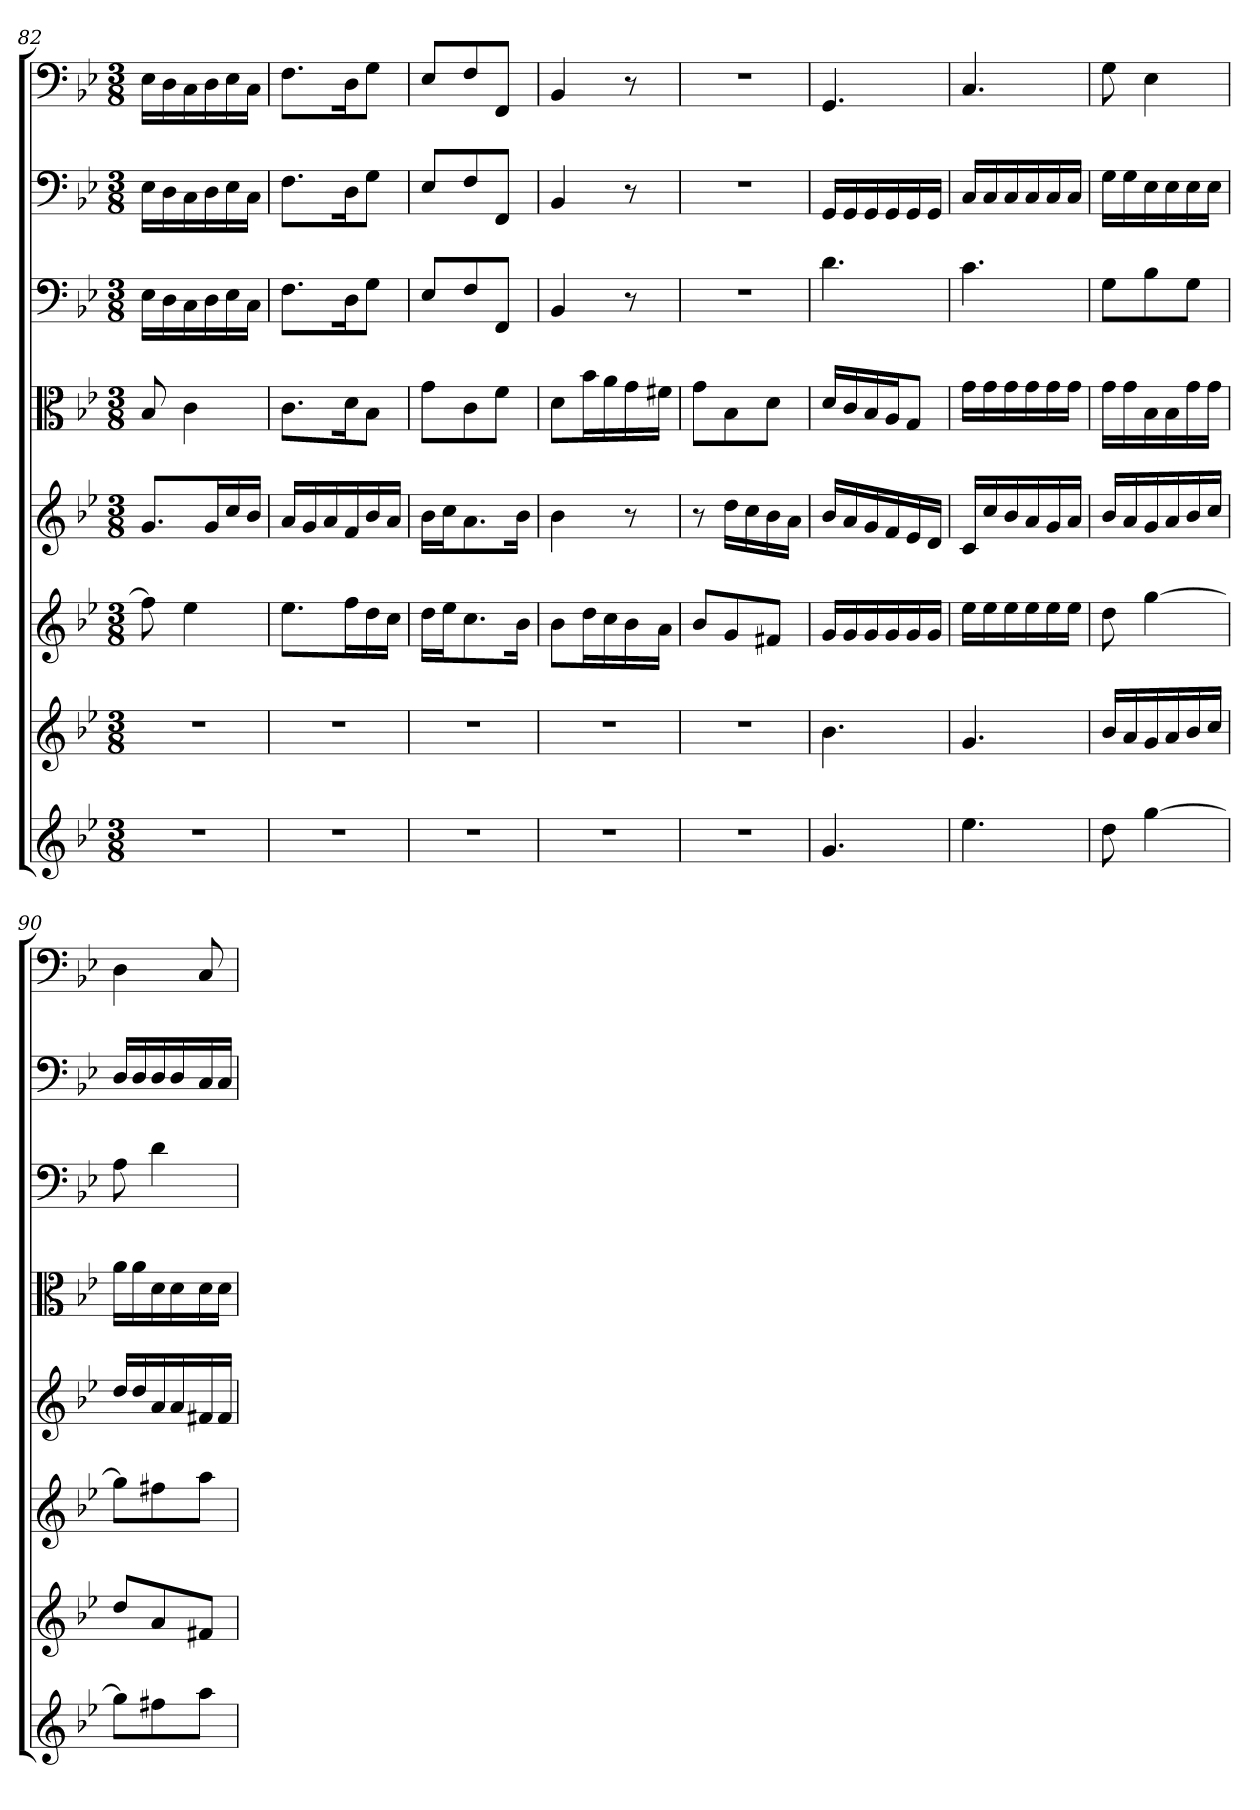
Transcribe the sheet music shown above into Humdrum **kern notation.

**kern	**kern	**kern	**kern	**kern	**kern	**kern	**kern
*part8	*part7	*part6	*part5	*part4	*part3	*part2	*part1
*staff8	*staff7	*staff6	*staff5	*staff4	*staff3	*staff2	*staff1
*clefG2	*clefG2	*clefG2	*clefG2	*clefC3	*clefF4	*clefF4	*clefF4
*k[b-e-]	*k[b-e-]	*k[b-e-]	*k[b-e-]	*k[b-e-]	*k[b-e-]	*k[b-e-]	*k[b-e-]
*g:	*g:	*g:	*g:	*g:	*g:	*g:	*g:
*M3/8	*M3/8	*M3/8	*M3/8	*M3/8	*M3/8	*M3/8	*M3/8
=82	=82	=82	=82	=82	=82	=82	=82
4.r	4.r	8ff\]	8.g/L	8B-/	16E-\LL	16E-\LL	16E-\LL
.	.	.	.	.	16D\	16D\	16D\
.	.	4ee-\	.	4c\	16C\	16C\	16C\
.	.	.	16g/L	.	16D\	16D\	16D\
.	.	.	16cc/	.	16E-\	16E-\	16E-\
.	.	.	16b-/JJ	.	16C\JJ	16C\JJ	16C\JJ
=83	=83	=83	=83	=83	=83	=83	=83
4.r	4.r	8.ee-\L	16a/LL	8.c\L	8.F\L	8.F\L	8.F\L
.	.	.	16g/	.	.	.	.
.	.	.	16a/	.	.	.	.
.	.	16ff\L	16f/	16d\K	16D\K	16D\K	16D\K
.	.	16dd\	16b-/	8B-\J	8G\J	8G\J	8G\J
.	.	16cc\JJ	16a/JJ	.	.	.	.
=84	=84	=84	=84	=84	=84	=84	=84
4.r	4.r	16dd\LL	16b-\LL	8g\L	8E-/L	8E-/L	8E-/L
.	.	16ee-\J	16cc\J	.	.	.	.
.	.	8.cc\	8.a\	8c\	8F/	8F/	8F/
.	.	.	.	8f\J	8FF/J	8FF/J	8FF/J
.	.	16b-\Jk	16b-\Jk	.	.	.	.
=85	=85	=85	=85	=85	=85	=85	=85
4.r	4.r	8b-\L	4b-\	8d\L	4BB-/	4BB-/	4BB-/
.	.	16dd\L	.	16b-\L	.	.	.
.	.	16cc\	.	16a\	.	.	.
.	.	16b-\	8r	16g\	8r	8r	8r
.	.	16a\JJ	.	16f#X\JJ	.	.	.
=86	=86	=86	=86	=86	=86	=86	=86
4.r	4.r	8b-/L	8r	8g\L	4.r	4.r	4.r
.	.	8g/	16dd\LL	8B-\	.	.	.
.	.	.	16cc\	.	.	.	.
.	.	8f#X/J	16b-\	8d\J	.	.	.
.	.	.	16a\JJ	.	.	.	.
=87	=87	=87	=87	=87	=87	=87	=87
4.g/	4.b-\	16g/LL	16b-/LL	16d/LL	4.d\	16GG/LL	4.GG/
.	.	16g/	16a/	16c/	.	16GG/	.
.	.	16g/	16g/	16B-/	.	16GG/	.
.	.	16g/	16f/	16A/J	.	16GG/	.
.	.	16g/	16e-/	8G/J	.	16GG/	.
.	.	16g/JJ	16d/JJ	.	.	16GG/JJ	.
=88	=88	=88	=88	=88	=88	=88	=88
4.ee-\	4.g/	16ee-\LL	16c/LL	16g\LL	4.c\	16C/LL	4.C/
.	.	16ee-\	16cc/	16g\	.	16C/	.
.	.	16ee-\	16b-/	16g\	.	16C/	.
.	.	16ee-\	16a/	16g\	.	16C/	.
.	.	16ee-\	16g/	16g\	.	16C/	.
.	.	16ee-\JJ	16a/JJ	16g\JJ	.	16C/JJ	.
=89	=89	=89	=89	=89	=89	=89	=89
8dd\	16b-/LL	8dd\	16b-/LL	16g\LL	8G\L	16G\LL	8G\
.	16a/	.	16a/	16g\	.	16G\	.
[4gg\	16g/	[4gg\	16g/	16B-\	8B-\	16E-\	4E-\
.	16a/	.	16a/	16B-\	.	16E-\	.
.	16b-/	.	16b-/	16g\	8G\J	16E-\	.
.	16cc/JJ	.	16cc/JJ	16g\JJ	.	16E-\JJ	.
=90	=90	=90	=90	=90	=90	=90	=90
8gg\L]	8dd/L	8gg\L]	16dd/LL	16a\LL	8A\	16D/LL	4D\
.	.	.	16dd/	16a\	.	16D/	.
8ff#X\	8a/	8ff#X\	16a/	16d\	4d\	16D/	.
.	.	.	16a/	16d\	.	16D/	.
8aa\J	8f#X/J	8aa\J	16f#X/	16d\	.	16C/	8C/
.	.	.	16f#/JJ	16d\JJ	.	16C/JJ	.
=	=	=	=	=	=	=	=
*-	*-	*-	*-	*-	*-	*-	*-
